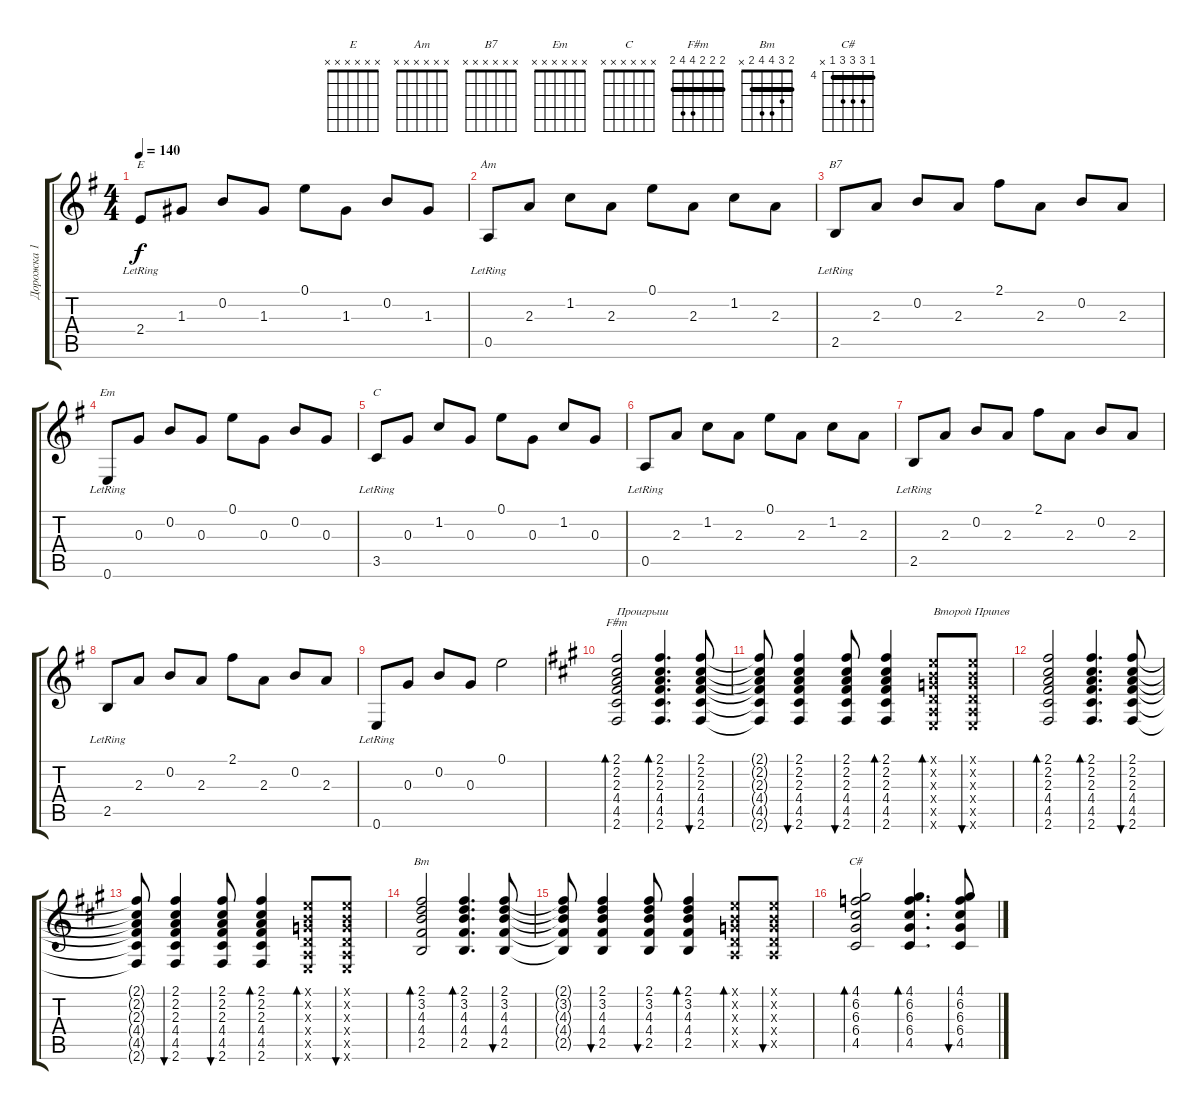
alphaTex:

\track ("Дорожка 1" "Дорожка 1") {instrument acousticguitarsteel}
\staff {score tabs}
\tuning (E4 B3 G3 D3 A2 E2) {hide}
\chord ("E" x x x x x x)
\chord ("Am" x x x x x x)
\chord ("B7" x x x x x x)
\chord ("Em" x x x x x x)
\chord ("C" x x x x x x)
\chord ("F#m" 2 2 2 4 4 2) {barre 2}
\chord ("Bm" 2 3 4 4 2 x) {barre 2}
\chord ("C#" 4 6 6 6 4 x) {firstfret 4 barre 4}
\ts (4 4)
\tempo 140
\clef g2
\ks eminor
2.4{lr}.8{ch "E" dy f} 1.3.8 0.2.8 1.3.8 0.1.8 1.3.8 0.2.8 1.3.8 |
0.5{lr}.8{ch "Am"} 2.3.8 1.2.8 2.3.8 0.1.8 2.3.8 1.2.8 2.3.8 |
2.5{lr}.8{ch "B7"} 2.3.8 0.2.8 2.3.8 2.1.8 2.3.8 0.2.8 2.3.8 |
0.6{lr}.8{ch "Em"} 0.3.8 0.2.8 0.3.8 0.1.8 0.3.8 0.2.8 0.3.8 |
3.5{lr}.8{ch "C"} 0.3.8 1.2.8 0.3.8 0.1.8 0.3.8 1.2.8 0.3.8 |
0.5{lr}.8 2.3.8 1.2.8 2.3.8 0.1.8 2.3.8 1.2.8 2.3.8 |
2.5{lr}.8 2.3.8 0.2.8 2.3.8 2.1.8 2.3.8 0.2.8 2.3.8 |
2.5{lr}.8 2.3.8 0.2.8 2.3.8 2.1.8 2.3.8 0.2.8 2.3.8 |
0.6{lr}.8 0.3.8 0.2.8 0.3.8 0.1.2 |
\ks f#minor
(2.1 2.2 2.3 4.4 4.5 2.6).2{bd 60 ch "F#m" txt "Проигрыш"} (2.1 2.2 2.3 4.4 4.5 2.6).4{d bd 60} (2.1 2.2 2.3 4.4 4.5 2.6).8{bu 60} |
(2.1{t} 2.2{t} 2.3{t} 4.4{t} 4.5{t} 2.6{t}).8 (2.1 2.2 2.3 4.4 4.5 2.6).4{bu 60} (2.1 2.2 2.3 4.4 4.5 2.6).8{bu 60} (2.1 2.2 2.3 4.4 4.5 2.6).4{bd 60} (0.1{x} 0.2{x} 0.3{x} 0.4{x} 0.5{x} 0.6{x}).8{bd 60 txt "Второй Припев"} (0.1{x} 0.2{x} 0.3{x} 0.4{x} 0.5{x} 0.6{x}).8{bu 60} |
(2.1 2.2 2.3 4.4 4.5 2.6).2{bd 60} (2.1 2.2 2.3 4.4 4.5 2.6).4{d bd 60} (2.1 2.2 2.3 4.4 4.5 2.6).8{bu 60} |
(2.1{t} 2.2{t} 2.3{t} 4.4{t} 4.5{t} 2.6{t}).8 (2.1 2.2 2.3 4.4 4.5 2.6).4{bu 60} (2.1 2.2 2.3 4.4 4.5 2.6).8{bu 60} (2.1 2.2 2.3 4.4 4.5 2.6).4{bd 60} (0.1{x} 0.2{x} 0.3{x} 0.4{x} 0.5{x} 0.6{x}).8{bd 60} (0.1{x} 0.2{x} 0.3{x} 0.4{x} 0.5{x} 0.6{x}).8{bu 60} |
(2.1 3.2 4.3 4.4 2.5).2{bd 60 ch "Bm"} (2.1 3.2 4.3 4.4 2.5).4{d bd 60} (2.1 3.2 4.3 4.4 2.5).8{bu 60} |
(2.1{t} 3.2{t} 4.3{t} 4.4{t} 2.5{t}).8 (2.1 3.2 4.3 4.4 2.5).4{bu 60} (2.1 3.2 4.3 4.4 2.5).8{bu 60} (2.1 3.2 4.3 4.4 2.5).4{bd 60} (0.1{x} 0.2{x} 0.3{x} 0.4{x} 0.5{x}).8{bd 60} (0.1{x} 0.2{x} 0.3{x} 0.4{x} 0.5{x}).8{bu 60} |
(4.1 6.2 6.3 6.4 4.5).2{bd 60 ch "C#"} (4.1 6.2 6.3 6.4 4.5).4{d bd 60} (4.1 6.2 6.3 6.4 4.5).8{bu 60}
